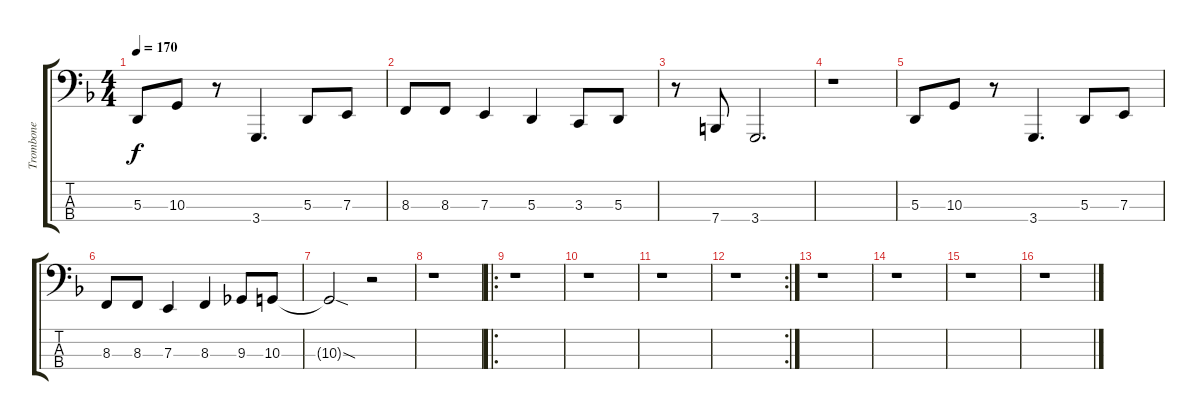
\track ("Trombone" "Trombone") {instrument trombone}
\staff {score tabs}
\tuning (G2 D2 A1 E1) {hide}
\ts (4 4)
\tempo 170
\clef f4
\ks f
5.3.8{dy f} 10.3.8 r.8 3.4.4{d} 5.3.8 7.3.8 |
8.3.8 8.3.8 7.3.4 5.3.4 3.3.8 5.3.8 |
r.8 7.4.8 3.4.2{d} |
r.1 |
5.3.8 10.3.8 r.8 3.4.4{d} 5.3.8 7.3.8 |
8.3.8 8.3.8 7.3.4 8.3.4 9.3.8 10.3.8 |
10.3{sod t}.2 r.2 |
r.1 |
\ro
r.1 |
r.1 |
r.1 |
\rc 2
r.1 |
r.1 |
r.1 |
r.1 |
r.1
